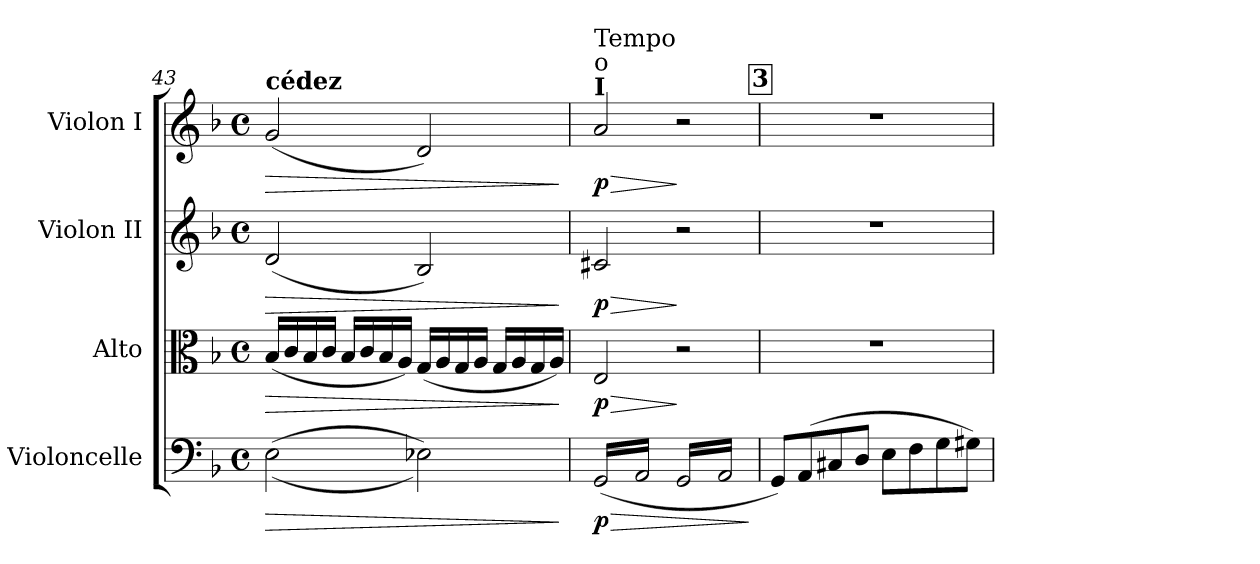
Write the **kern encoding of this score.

**kern	**dynam	**kern	**dynam	**kern	**dynam	**kern	**dynam
*part4	*part4	*part3	*part3	*part2	*part2	*part1	*part1
*staff4	*staff4	*staff3	*staff3	*staff2	*staff2	*staff1	*staff1
*I"Violoncelle	*	*I"Alto	*	*I"Violon II	*	*I"Violon I	*
*I'Vc	*	*	*	*I'Vln	*	*I'Vln	*
!!LO:PB:g=z
*clefF4	*	*clefC3	*	*clefG2	*	*clefG2	*
*k[b-]	*	*k[b-]	*	*k[b-]	*	*k[b-]	*
*M4/4	*	*M4/4	*	*M4/4	*	*M4/4	*
*met(c)	*	*met(c)	*	*met(c)	*	*met(c)	*
=43	=43	=43	=43	=43	=43	=43	=43
!	!	!	!	!	!	!LO:TX:B:t=cédez	!
!	!LO:HP:b	!	!LO:HP:b	!	!LO:HP:b	!	!LO:HP:b
(>(>2E\	>	(<16B-/LL	>	(<2d/	>	(<2g/	>
.	.	16c/	.	.	.	.	.
.	.	16B-/	.	.	.	.	.
.	.	16c/JJ	.	.	.	.	.
.	.	16B-/LL	.	.	.	.	.
.	.	16c/	.	.	.	.	.
.	.	16B-/	.	.	.	.	.
.	.	16A/JJ)	.	.	.	.	.
2E-X\))	.	(<16G/LL	.	2B-i/)	.	2d/)	.
.	.	16A/	.	.	.	.	.
.	.	16G/	.	.	.	.	.
.	.	16A/JJ	.	.	.	.	.
.	.	16G/LL	.	.	.	.	.
.	.	16A/	.	.	.	.	.
.	.	16G/	.	.	.	.	.
.	.	16A/JJ)	.	.	.	.	.
.	]	.	]	.	]	.	]
=44	=44	=44	=44	=44	=44	=44	=44
!	!	!	!	!	!	!LO:TX:B:t=I	!
!	!	!	!	!	!	!LO:TX:t=o	!
!	!	!	!	!	!	!LO:TX:t=Tempo	!
!	!LO:HP:b	!	!LO:HP:b	!	!LO:HP:b	!	!LO:HP:b
!	!LO:DY:n=1:b	!	!LO:DY:n=1:b	!	!LO:DY:n=1:b	!	!LO:DY:n=1:b
*tremolo	*	*	*	*	*	*	*
(<16GG/LL	> p	2E/	> p	2c#X/	> p	2a/	> p
16AA/	.	.	.	.	.	.	.
16GG/	.	.	.	.	.	.	.
16AA/	.	.	.	.	.	.	.
16GG/	.	.	.	.	.	.	.
16AA/	.	.	.	.	.	.	.
16GG/	.	.	.	.	.	.	.
16AA/JJ	.	.	.	.	.	.	.
16GG/LL	.	2r	]	2r	]	2r	]
16AA/	.	.	.	.	.	.	.
16GG/	.	.	.	.	.	.	.
16AA/	.	.	.	.	.	.	.
16GG/	.	.	.	.	.	.	.
16AA/	.	.	.	.	.	.	.
16GG/	.	.	.	.	.	.	.
16AA/JJ	.	.	.	.	.	.	.
*Xtremolo	*	*	*	*	*	*	*
.	]	.	.	.	.	.	.
!!LO:REH:place=s1:a:B:fs=14:t=3
=45	=45	=45	=45	=45	=45	=45	=45
8GG/L)	.	1r	.	1r	.	1r	.
.	.	.	.	.	.	.	.
(>8AA/	.	.	.	.	.	.	.
.	.	.	.	.	.	.	.
8C#X/	.	.	.	.	.	.	.
8D/J	.	.	.	.	.	.	.
8E\L	.	.	.	.	.	.	.
8F\	.	.	.	.	.	.	.
8G\	.	.	.	.	.	.	.
8G#X\J)	.	.	.	.	.	.	.
=	=	=	=	=	=	=	=
*-	*-	*-	*-	*-	*-	*-	*-
